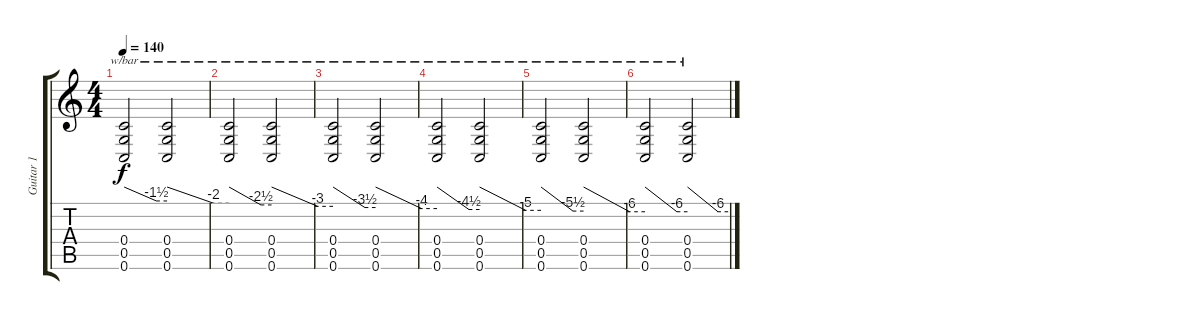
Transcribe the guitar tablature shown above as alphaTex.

\track ("Guitar 1" "Guitar 1") {instrument distortionguitar}
\staff {score tabs}
\tuning (D4 A3 F3 C3 G2 C2) {hide}
\ts (4 4)
\tempo 140
\clef g2
\ks c
(0.4 0.5 0.6).2{tbe (custom default 0 0 45 -6 60 -6) dy f} (0.4 0.5 0.6).2{tbe (custom default 0 0 45 -8 60 -8)} |
(0.4 0.5 0.6).2{tbe (custom default 0 0 45 -10 60 -10)} (0.4 0.5 0.6).2{tbe (custom default 0 0 45 -12 60 -12)} |
(0.4 0.5 0.6).2{tbe (custom default 0 0 45 -14 60 -14)} (0.4 0.5 0.6).2{tbe (custom default 0 0 45 -16 60 -16)} |
(0.4 0.5 0.6).2{tbe (custom default 0 0 45 -18 60 -18)} (0.4 0.5 0.6).2{tbe (custom default 0 0 45 -20 60 -20)} |
(0.4 0.5 0.6).2{tbe (custom default 0 0 45 -22 60 -22)} (0.4 0.5 0.6).2{tbe (custom default 0 0 45 -24 60 -24)} |
(0.4 0.5 0.6).2{tbe (custom default 0 0 45 -24 60 -24)} (0.4 0.5 0.6).2{tbe (custom default 0 0 45 -24 60 -24)}
